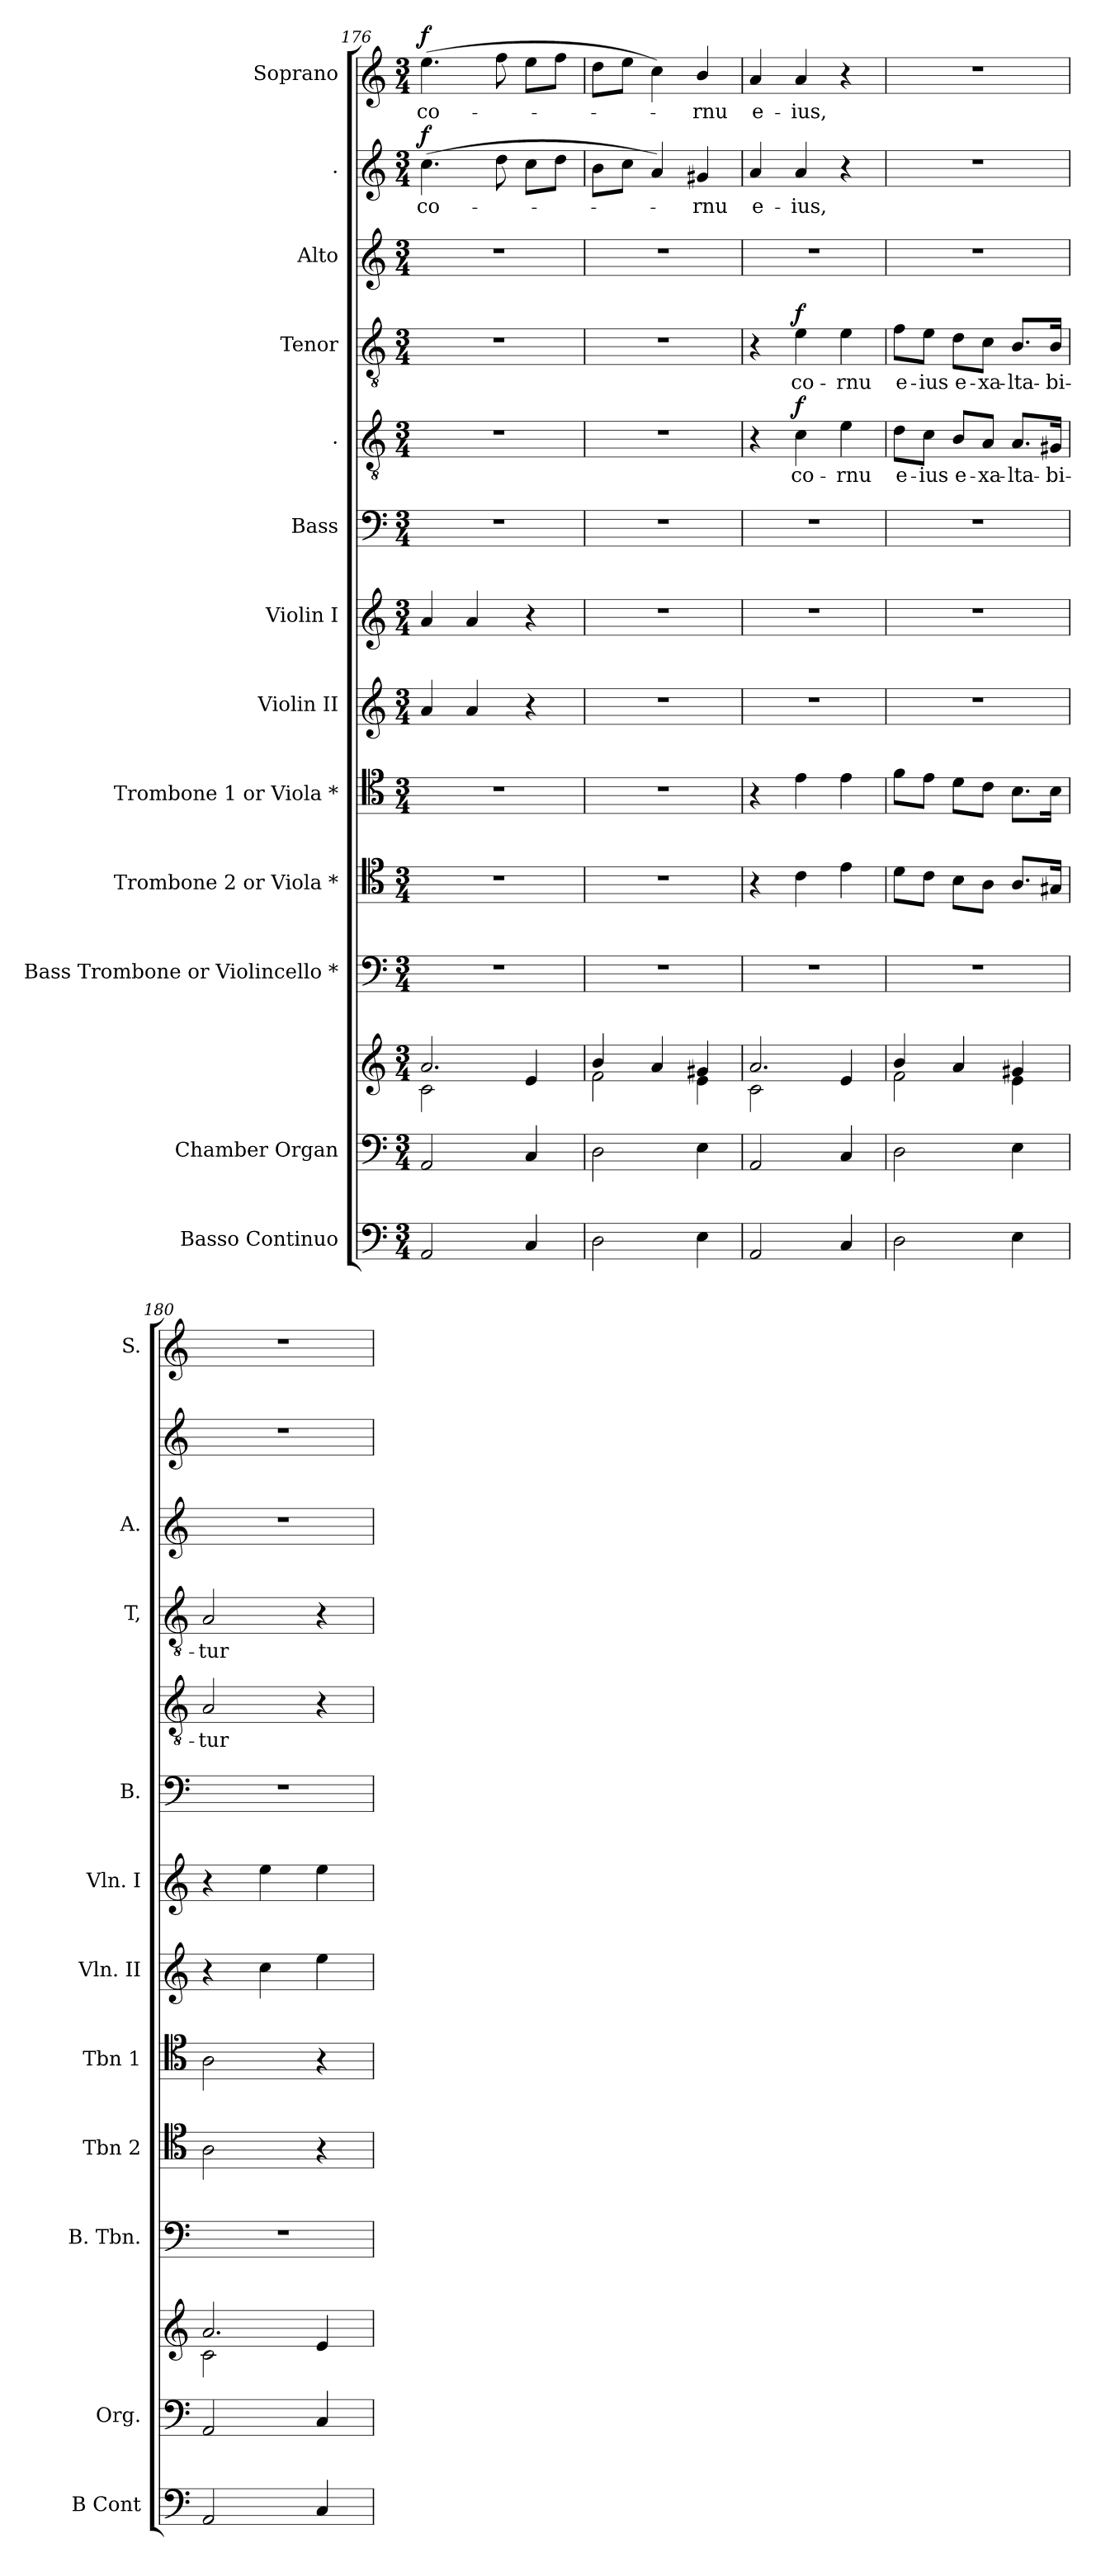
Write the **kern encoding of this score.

**kern	**kern	**kern	**kern	**kern	**kern	**kern	**kern	**kern	**kern	**text	**dynam	**kern	**text	**dynam	**kern	**kern	**text	**dynam	**kern	**text	**dynam
*part13	*part12	*part12	*part11	*part10	*part9	*part8	*part7	*part6	*part5	*part5	*part5	*part4	*part4	*part4	*part3	*part2	*part2	*part2	*part1	*part1	*part1
*staff14	*staff13	*staff12	*staff11	*staff10	*staff9	*staff8	*staff7	*staff6	*staff5	*staff5	*staff5	*staff4	*staff4	*staff4	*staff3	*staff2	*staff2	*staff2	*staff1	*staff1	*staff1
*I"Basso  Continuo	*I"Chamber  Organ	*	*I"Bass Trombone or Violincello *	*I"Trombone 2 or Viola *	*I"Trombone 1 or Viola *	*I"Violin II	*I"Violin I	*I"Bass	*I".	*	*	*I"Tenor	*	*	*I"Alto	*I".	*	*	*I"Soprano	*	*
*I'B Cont	*I'Org.	*	*I'B. Tbn.	*I'Tbn 2	*I'Tbn 1	*I'Vln. II	*I'Vln. I	*I'B.	*	*	*	*I'T,	*	*	*I'A.	*	*	*	*I'S.	*	*
!!LO:PB:g=z
*clefF4	*clefF4	*clefG2	*clefF4	*clefC4	*clefC4	*clefG2	*clefG2	*clefF4	*clefGv2	*	*	*clefGv2	*	*	*clefG2	*clefG2	*	*	*clefG2	*	*
*ITrd7c12	*	*	*	*	*	*	*	*	*ITrd7c12	*	*	*ITrd7c12	*	*	*	*	*	*	*	*	*
*k[]	*k[]	*k[]	*k[]	*k[]	*k[]	*k[]	*k[]	*k[]	*k[]	*	*	*k[]	*	*	*k[]	*k[]	*	*	*k[]	*	*
*M3/4	*M3/4	*M3/4	*M3/4	*M3/4	*M3/4	*M3/4	*M3/4	*M3/4	*M3/4	*	*	*M3/4	*	*	*M3/4	*M3/4	*	*	*M3/4	*	*
=176	=176	=176	=176	=176	=176	=176	=176	=176	=176	=176	=176	=176	=176	=176	=176	=176	=176	=176	=176	=176	=176
*	*	*^	*	*	*	*	*	*	*	*	*	*	*	*	*	*	*	*	*	*	*
!	!	!	!	!	!	!	!	!	!	!	!	!	!	!	!	!	!	!LO:LY:b	!LO:DY:b	!	!LO:LY:b	!LO:DY:b
2AAA/	2AA/	2.a/	2c\	2.r	2.r	2.r	4a/	4a/	2.r	2.r	.	.	2.r	.	.	2.r	(>4.cc\	co-	f	(>4.ee\	co-	f
.	.	.	.	.	.	.	4a/	4a/	.	.	.	.	.	.	.	.	.	.	.	.	.	.
.	.	.	.	.	.	.	.	.	.	.	.	.	.	.	.	.	8dd\	.	.	8ff\	.	.
4CC/	4C/	.	4e/	.	.	.	4r	4r	.	.	.	.	.	.	.	.	8cc\L	.	.	8ee\L	.	.
.	.	.	.	.	.	.	.	.	.	.	.	.	.	.	.	.	8dd\J	.	.	8ff\J	.	.
=177	=177	=177	=177	=177	=177	=177	=177	=177	=177	=177	=177	=177	=177	=177	=177	=177	=177	=177	=177	=177	=177	=177
2DD\	2D\	4b/	2f\	2.r	2.r	2.r	2.r	2.r	2.r	2.r	.	.	2.r	.	.	2.r	8b\L	.	.	8dd\L	.	.
.	.	.	.	.	.	.	.	.	.	.	.	.	.	.	.	.	8cc\J	.	.	8ee\J	.	.
.	.	4a/	.	.	.	.	.	.	.	.	.	.	.	.	.	.	4a/)	.	.	4cc\)	.	.
!	!	!	!	!	!	!	!	!	!	!	!	!	!	!	!	!	!	!LO:LY:b	!	!	!LO:LY:b	!
4EE\	4E\	4g#X/	4e\	.	.	.	.	.	.	.	.	.	.	.	.	.	4g#X/	-rnu	.	4b/	-rnu	.
=178	=178	=178	=178	=178	=178	=178	=178	=178	=178	=178	=178	=178	=178	=178	=178	=178	=178	=178	=178	=178	=178	=178
!	!	!	!	!	!	!	!	!	!	!	!	!	!	!	!	!	!	!LO:LY:b	!	!	!LO:LY:b	!
2AAA/	2AA/	2.a/	2c\	2.r	4r	4r	2.r	2.r	2.r	4r	.	.	4r	.	.	2.r	4a/	e-	.	4a/	e-	.
!	!	!	!	!	!	!	!	!	!	!	!LO:LY:b	!LO:DY:b	!	!LO:LY:b	!LO:DY:b	!	!	!LO:LY:b	!	!	!LO:LY:b	!
.	.	.	.	.	4c\	4e\	.	.	.	4C\	co-	f	4E\	co-	f	.	4a/	-ius,	.	4a/	-ius,	.
!	!	!	!	!	!	!	!	!	!	!	!LO:LY:b	!	!	!LO:LY:b	!	!	!	!	!	!	!	!
4CC/	4C/	.	4e/	.	4e\	4e\	.	.	.	4E\	-rnu	.	4E\	-rnu	.	.	4r	.	.	4r	.	.
=179	=179	=179	=179	=179	=179	=179	=179	=179	=179	=179	=179	=179	=179	=179	=179	=179	=179	=179	=179	=179	=179	=179
!	!	!	!	!	!	!	!	!	!	!	!LO:LY:b	!	!	!LO:LY:b	!	!	!	!	!	!	!	!
2DD\	2D\	4b/	2f\	2.r	8d\L	8f\L	2.r	2.r	2.r	8D\L	e-	.	8F\L	e-	.	2.r	2.r	.	.	2.r	.	.
!	!	!	!	!	!	!	!	!	!	!	!LO:LY:b	!	!	!LO:LY:b	!	!	!	!	!	!	!	!
.	.	.	.	.	8c\J	8e\J	.	.	.	8C\J	-ius	.	8E\J	-ius	.	.	.	.	.	.	.	.
!	!	!	!	!	!	!	!	!	!	!	!LO:LY:b	!	!	!LO:LY:b	!	!	!	!	!	!	!	!
.	.	4a/	.	.	8B\L	8d\L	.	.	.	8BB/L	e-	.	8D\L	e-	.	.	.	.	.	.	.	.
!	!	!	!	!	!	!	!	!	!	!	!LO:LY:b	!	!	!LO:LY:b	!	!	!	!	!	!	!	!
.	.	.	.	.	8A\J	8c\J	.	.	.	8AA/J	-xa-	.	8C\J	-xa-	.	.	.	.	.	.	.	.
!	!	!	!	!	!	!	!	!	!	!	!LO:LY:b	!	!	!LO:LY:b	!	!	!	!	!	!	!	!
4EE\	4E\	4g#X/	4e\	.	8.A/L	8.B\L	.	.	.	8.AA/L	-lta-	.	8.BB/L	-lta-	.	.	.	.	.	.	.	.
!	!	!	!	!	!	!	!	!	!	!	!LO:LY:b	!	!	!LO:LY:b	!	!	!	!	!	!	!	!
.	.	.	.	.	16G#X/Jk	16B\Jk	.	.	.	16GG#X/Jk	-bi-	.	16BB/Jk	-bi-	.	.	.	.	.	.	.	.
=180	=180	=180	=180	=180	=180	=180	=180	=180	=180	=180	=180	=180	=180	=180	=180	=180	=180	=180	=180	=180	=180	=180
!	!	!	!	!	!	!	!	!	!	!	!LO:LY:b	!	!	!LO:LY:b	!	!	!	!	!	!	!	!
2AAA/	2AA/	2.a/	2c\	2.r	2A\	2A\	4r	4r	2.r	2AA/	-tur	.	2AA/	-tur	.	2.r	2.r	.	.	2.r	.	.
.	.	.	.	.	.	.	4cc\	4ee\	.	.	.	.	.	.	.	.	.	.	.	.	.	.
4CC/	4C/	.	4e/	.	4r	4r	4ee\	4ee\	.	4r	.	.	4r	.	.	.	.	.	.	.	.	.
*	*	*v	*v	*	*	*	*	*	*	*	*	*	*	*	*	*	*	*	*	*	*	*
=	=	=	=	=	=	=	=	=	=	=	=	=	=	=	=	=	=	=	=	=	=
*-	*-	*-	*-	*-	*-	*-	*-	*-	*-	*-	*-	*-	*-	*-	*-	*-	*-	*-	*-	*-	*-
